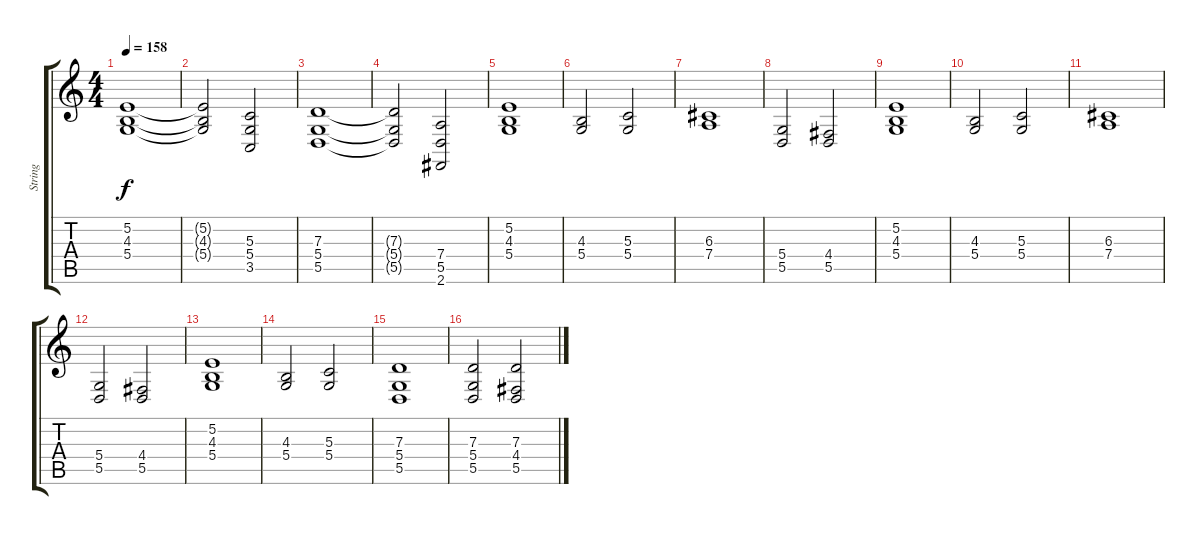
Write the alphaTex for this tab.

\track ("String" "String") {instrument stringensemble1}
\staff {score tabs}
\tuning (E4 B3 G3 D3 A2 E2) {hide}
\ts (4 4)
\tempo 158
\clef g2
\ks c
(5.2 4.3 5.4).1{dy f} |
(5.2{t} 4.3{t} 5.4{t}).2 (5.3 5.4 3.5).2 |
(7.3 5.4 5.5).1 |
(7.3{t} 5.4{t} 5.5{t}).2 (7.4 5.5 2.6).2 |
(5.2 4.3 5.4).1 |
(4.3 5.4).2 (5.3 5.4).2 |
(6.3 7.4).1 |
(5.4 5.5).2 (4.4 5.5).2 |
(5.2 4.3 5.4).1 |
(4.3 5.4).2 (5.3 5.4).2 |
(6.3 7.4).1 |
(5.4 5.5).2 (4.4 5.5).2 |
(5.2 4.3 5.4).1 |
(4.3 5.4).2 (5.3 5.4).2 |
(7.3 5.4 5.5).1 |
(7.3 5.4 5.5).2 (7.3 4.4 5.5).2
